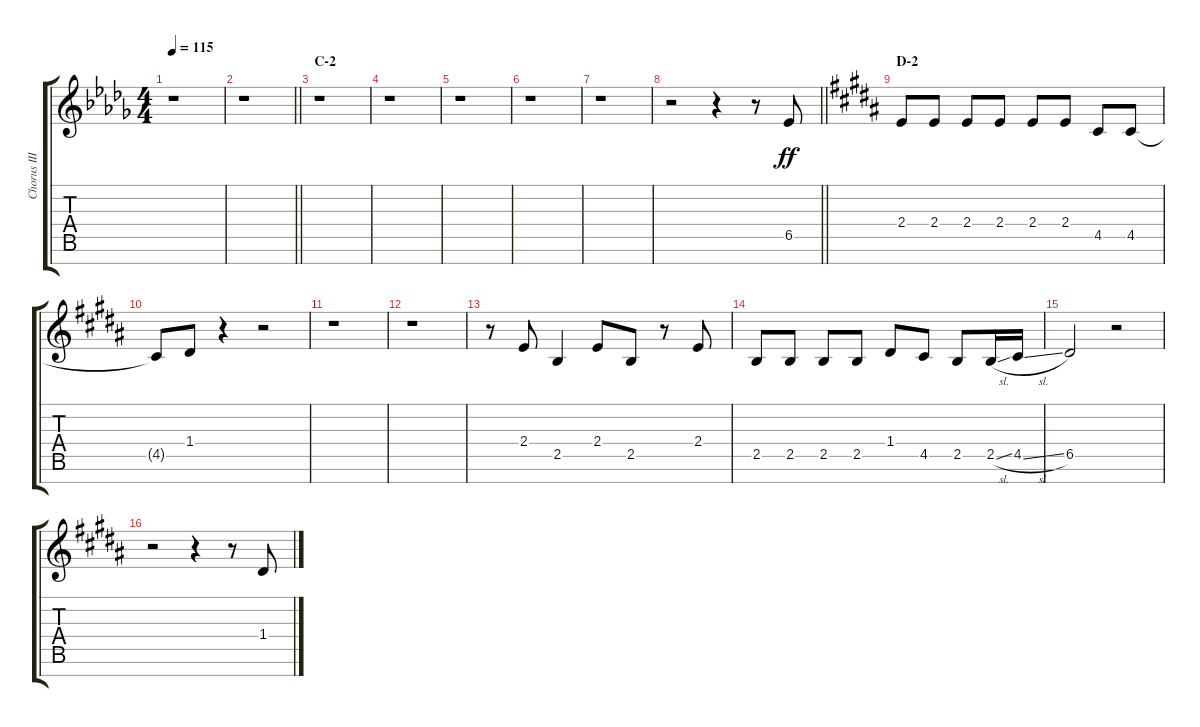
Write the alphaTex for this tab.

\track ("Chorus III" "Chorus III") {instrument voiceoohs}
\staff {score tabs}
\tuning (E5 B4 G4 D4 A3 E3 B2) {hide}
\ts (4 4)
\tempo 115
\clef g2
\ks db
r.1{dy ff} |
\barLineRight lightlight
r.1 |
\section ("" "C-2")
r.1 |
r.1 |
r.1 |
r.1 |
r.1 |
\barLineRight lightlight
r.2 r.4 r.8 6.5.8 |
\section ("" "D-2")
\ks b
2.4.8 2.4.8 2.4.8 2.4.8 2.4.8 2.4.8 4.5.8 4.5.8 |
4.5{t}.8 1.4.8 r.4 r.2 |
r.1 |
r.1 |
r.8 2.4.8 2.5.4 2.4.8 2.5.8 r.8 2.4.8 |
2.5.8 2.5.8 2.5.8 2.5.8 1.4.8 4.5.8 2.5.8 2.5{sl}.16 4.5{sl}.16 |
6.5.2 r.2 |
r.2 r.4 r.8 1.4.8
